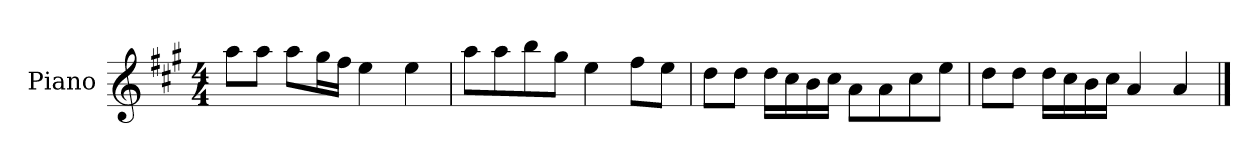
**kern
*part1
*staff1
*I"Piano
*I'P-no
*clefG2
*k[f#c#g#]
*M4/4
*MM90
=1
8aa\L
8aa\J
8aa\L
16gg#\L
16ff#\JJ
4ee\
4ee\
=2
8aa\L
8aa\
8bb\
8gg#\J
4ee\
8ff#\L
8ee\J
=3
8dd\L
8dd\J
16dd\LL
16cc#\
16b\
16cc#\JJ
8a\L
8a\
8cc#\
8ee\J
=4
8dd\L
8dd\J
16dd\LL
16cc#\
16b\
16cc#\JJ
4a/
4a/
==
*-
